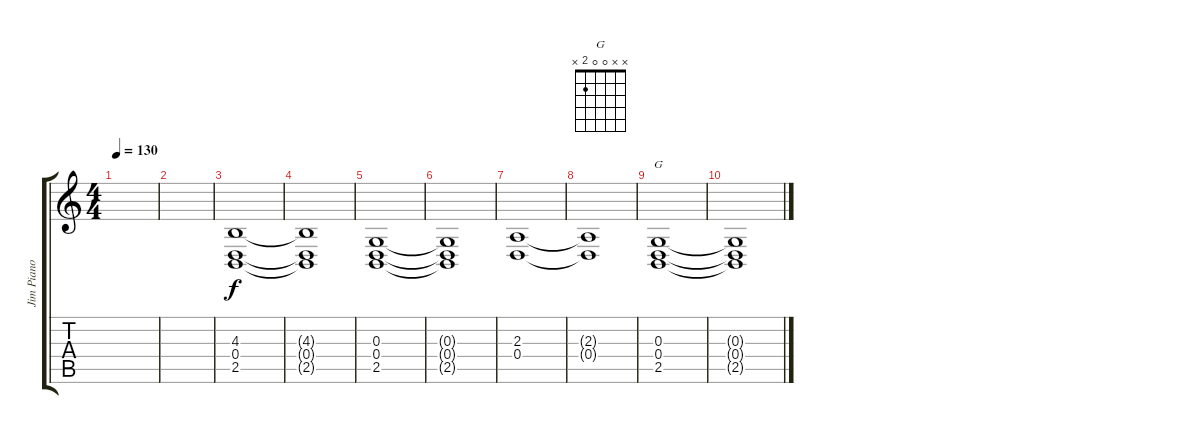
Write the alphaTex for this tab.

\track ("Jim Piano" "Jim Piano") {instrument acousticgrandpiano}
\staff {score tabs}
\tuning (E4 B3 G3 D3 A2 E2) {hide}
\chord ("G" x x 0 0 2 x)
\ts (4 4)
\tempo 130
\clef g2
\ks c
|
|
(4.3 0.4 2.5).1 |
(4.3{t} 0.4{t} 2.5{t}).1 |
(0.3 0.4 2.5).1 |
(0.3{t} 0.4{t} 2.5{t}).1 |
(2.3 0.4).1 |
(2.3{t} 0.4{t}).1 |
(0.3 0.4 2.5).1{ch "G"} |
(0.3{t} 0.4{t} 2.5{t}).1
